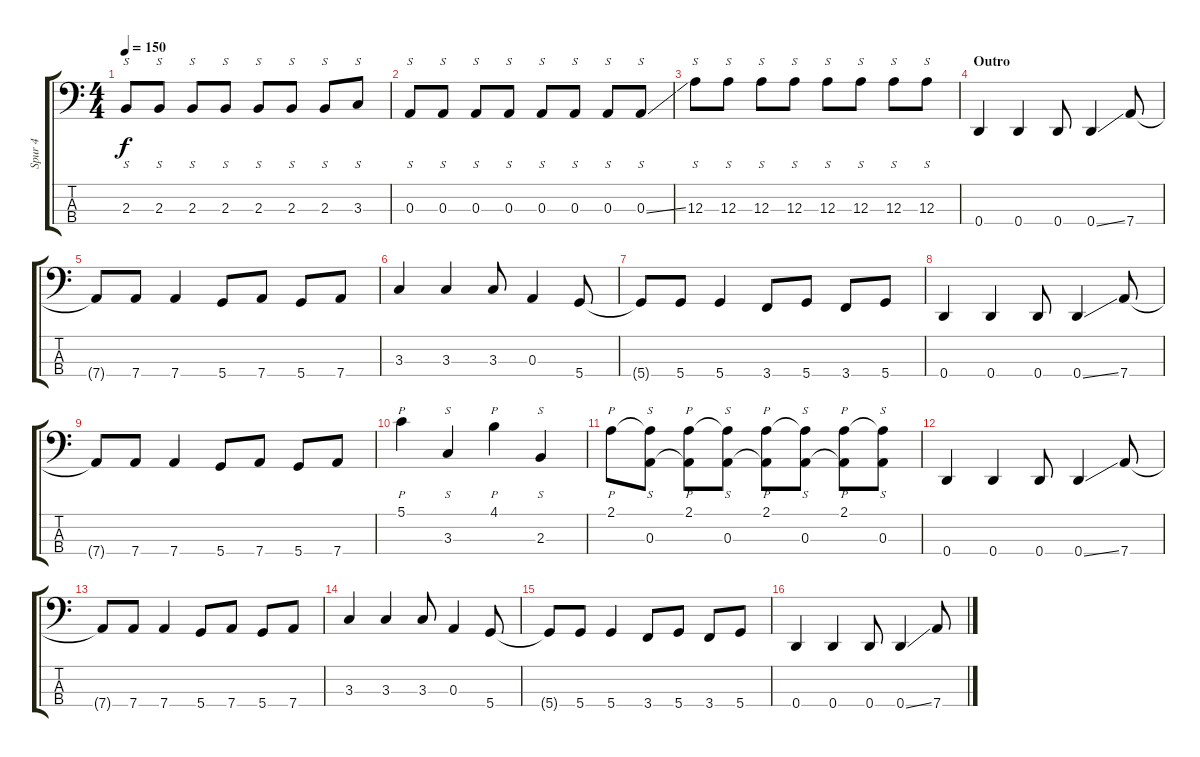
\track ("Spur 4" "Spur 4") {instrument electricbassfinger}
\staff {score tabs}
\tuning (G2 D2 A1 D1) {hide}
\ts (4 4)
\tempo 150
\clef f4
\ks c
2.3.8{s dy f} 2.3.8{s} 2.3.8{s} 2.3.8{s} 2.3.8{s} 2.3.8{s} 2.3.8{s} 3.3.8{s} |
0.3.8{s} 0.3.8{s} 0.3.8{s} 0.3.8{s} 0.3.8{s} 0.3.8{s} 0.3.8{s} 0.3{ss}.8{s} |
12.3.8{s} 12.3.8{s} 12.3.8{s} 12.3.8{s} 12.3.8{s} 12.3.8{s} 12.3.8{s} 12.3.8{s} |
\section ("" "Outro")
0.4.4{instrument electricbassfinger} 0.4.4 0.4.8 0.4{ss}.4 7.4.8 |
7.4{t}.8 7.4.8 7.4.4 5.4.8 7.4.8 5.4.8 7.4.8 |
3.3.4 3.3.4 3.3.8 0.3.4 5.4.8 |
5.4{t}.8 5.4.8 5.4.4 3.4.8 5.4.8 3.4.8 5.4.8 |
0.4.4 0.4.4 0.4.8 0.4{ss}.4 7.4.8 |
7.4{t}.8 7.4.8 7.4.4 5.4.8 7.4.8 5.4.8 7.4.8 |
5.1.4{p instrument slapbass2} 3.3.4{s} 4.1.4{p} 2.3.4{s} |
2.1.8{p} (2.1{t} 0.3).8{s} (2.1 0.3{t}).8{p} (2.1{t} 0.3).8{s} (2.1 0.3{t}).8{p} (2.1{t} 0.3).8{s} (2.1 0.3{t}).8{p} (2.1{t} 0.3).8{s} |
0.4.4{instrument electricbassfinger} 0.4.4 0.4.8 0.4{ss}.4 7.4.8 |
7.4{t}.8 7.4.8 7.4.4 5.4.8 7.4.8 5.4.8 7.4.8 |
3.3.4 3.3.4 3.3.8 0.3.4 5.4.8 |
5.4{t}.8 5.4.8 5.4.4 3.4.8 5.4.8 3.4.8 5.4.8 |
0.4.4 0.4.4 0.4.8 0.4{ss}.4 7.4.8
